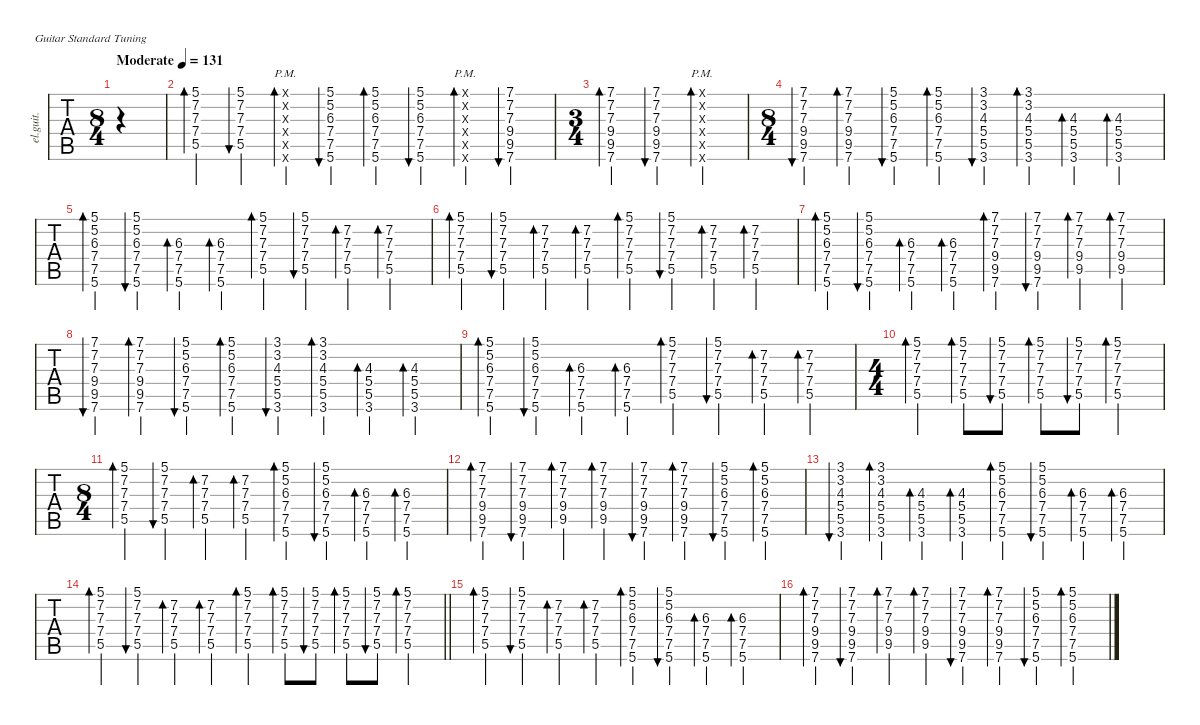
\defaultSystemsLayout 4
\hideDynamics
\bracketExtendMode nobrackets
\otherSystemsTrackNameOrientation horizontal
\track ("Clean Guitar" "el.guit.") {instrument electricguitarclean}
\staff {tabs}
\tuning (E4 B3 G3 D3 A2 E2)
\ts (8 4)
\beaming (8 4 4 4 4)
\tempo (131 "Moderate")
\clef g2
\ks c
|
(5.5 7.4 7.3 7.2{acc #} 5.1).4{bd 30} (5.5 7.4 7.3 7.2{acc #} 5.1).4{bu 30} (0.6{x} 2.5{pm x} 2.4{x} 0.3{x} 0.2{x} 0.1{x}).4{bd 30} (5.6 7.5 7.4 6.3{acc #} 5.2 5.1).4{bu 30} (5.6 7.5 7.4 6.3{acc #} 5.2 5.1).4{bd 30} (5.6 7.5 7.4 6.3{acc #} 5.2 5.1).4{bu 30} (0.6{x} 2.5{pm x} 2.4{x} 0.3{x} 0.2{x} 0.1{x}).4{bd 30} (7.6 9.5{acc #} 9.4 7.3 7.2{acc #} 7.1).4{bu 30} |
\ts (3 4)
\beaming (8 2 2 2)
(7.6 9.5{acc #} 9.4 7.3 7.2{acc #} 7.1).4{bd 30} (7.6 9.5{acc #} 9.4 7.3 7.2{acc #} 7.1).4{bu 30} (0.6{x} 2.5{pm x} 2.4{x} 0.3{x} 0.2{x} 0.1{x}).4{bd 30} |
\ts (8 4)
\beaming (8 4 4 4 4)
(7.6 9.5{acc #} 9.4 7.3 7.2{acc #} 7.1).4{bu 30} (7.6{ac} 9.5{ac acc #} 9.4{ac} 7.3{ac} 7.2{ac acc #} 7.1{ac}).4{bd 30 dy f} (5.6 7.5 7.4 6.3{acc #} 5.2 5.1).4{bu 30} (5.6{ac} 7.5{ac} 7.4{ac} 6.3{ac acc #} 5.2{ac} 5.1{ac}).4{bd 30} (3.6 5.5 5.4 4.3 3.2 3.1).4{bu 30} (3.6 5.5 5.4 4.3 3.2 3.1{ac}).4{bd 30} (3.6 5.5 5.4 4.3).4{bd 30} (3.6 5.5 5.4 4.3).4{bd 30} |
(5.6 7.5 7.4 6.3{acc #} 5.2 5.1).4{bd 30} (5.6 7.5 7.4 6.3{acc #} 5.2 5.1).4{bu 30} (5.6 7.5 7.4 6.3{acc #}).4{bd 30} (5.6 7.5 7.4 6.3{acc #}).4{bd 30} (5.5 7.4 7.3 7.2{acc #} 5.1).4{bd 30} (5.5 7.4 7.3 7.2{acc #} 5.1).4{bu 30} (5.5 7.4 7.3 7.2{acc #}).4{bd 30} (5.5 7.4 7.3 7.2{acc #}).4{bd 30} |
(5.5 7.4 7.3 7.2{acc #} 5.1).4{bd 30} (5.5 7.4 7.3 7.2{acc #} 5.1).4{bu 30} (5.5 7.4 7.3 7.2{acc #}).4{bd 30} (5.5 7.4 7.3 7.2{acc #}).4{bd 30} (5.5 7.4 7.3 7.2{acc #} 5.1).4{bd 30} (5.5 7.4 7.3 7.2{acc #} 5.1).4{bu 30} (5.5 7.4 7.3 7.2{acc #}).4{bd 30} (5.5 7.4 7.3 7.2{acc #}).4{bd 30} |
(5.6 7.5 7.4 6.3{acc #} 5.2 5.1).4{bd 30} (5.6 7.5 7.4 6.3{acc #} 5.2 5.1).4{bu 30} (5.6 7.5 7.4 6.3{acc #}).4{bd 30} (5.6 7.5 7.4 6.3{acc #}).4{bd 30} (7.6 9.5{acc #} 9.4 7.3 7.2{acc #} 7.1).4{bd 30 dy mf} (7.6 9.5{acc #} 9.4 7.3 7.2{acc #} 7.1).4{bu 30} (9.4 7.3 7.2{acc #} 7.1 9.5{acc #}).4{bd 30} (9.4 7.3 7.2{acc #} 7.1 9.5{acc #}).4{bd 30} |
(7.6 9.5{acc #} 9.4 7.3 7.2{acc #} 7.1).4{bu 30} (7.6 9.5{acc #} 9.4 7.3 7.2{acc #} 7.1).4{bd 30} (5.6 7.5 7.4 6.3{acc #} 5.2 5.1).4{bu 30 dy f} (5.6 7.5 7.4 6.3{acc #} 5.2 5.1).4{bd 30} (3.6 5.5 5.4 4.3 3.2 3.1).4{bu 30} (3.6 5.5 5.4 4.3 3.2 3.1{ac}).4{bd 30} (3.6 5.5 5.4 4.3).4{bd 30} (3.6 5.5 5.4 4.3).4{bd 30} |
(5.6 7.5 7.4 6.3{acc #} 5.2 5.1).4{bd 30} (5.6 7.5 7.4 6.3{acc #} 5.2 5.1).4{bu 30} (5.6 7.5 7.4 6.3{acc #}).4{bd 30} (5.6 7.5 7.4 6.3{acc #}).4{bd 30} (5.5 7.4 7.3 7.2{acc #} 5.1).4{bd 30} (5.5 7.4 7.3 7.2{acc #} 5.1).4{bu 30} (5.5 7.4 7.3 7.2{acc #}).4{bd 30} (5.5 7.4 7.3 7.2{acc #}).4{bd 30} |
\ts (4 4)
\beaming (8 2 2 2 2)
(5.5 7.4 7.3 7.2{acc #} 5.1).4{bd 30} (5.5 7.4 7.3 7.2{acc #} 5.1).8{bd 30} (5.5 7.4 7.3 7.2{acc #} 5.1).8{bu 30} (5.5 7.4 7.3 7.2{acc #} 5.1).8{bd 30} (5.5 7.4 7.3 7.2{acc #} 5.1).8{bu 30} (5.5 7.4 7.3 7.2{acc #} 5.1).4{bd 30} |
\ts (8 4)
\beaming (8 4 4 4 4)
(5.5 7.4 7.3 7.2{acc #} 5.1).4{bd 30} (5.5 7.4 7.3 7.2{acc #} 5.1).4{bu 30} (5.5 7.4 7.3 7.2{acc #}).4{bd 30} (5.5 7.4 7.3 7.2{acc #}).4{bd 30} (5.6 7.5 7.4 6.3{acc #} 5.2 5.1).4{bd 30} (5.6 7.5 7.4 6.3{acc #} 5.2 5.1).4{bu 30} (5.6 7.5 7.4 6.3{acc #}).4{bd 30} (5.6 7.5 7.4 6.3{acc #}).4{bd 30} |
(7.6 9.5{acc #} 9.4 7.3 7.2{acc #} 7.1).4{bd 30 dy mf} (7.6 9.5{acc #} 9.4 7.3 7.2{acc #} 7.1).4{bu 30} (9.4 7.3 7.2{acc #} 7.1 9.5{acc #}).4{bd 30} (9.4 7.3 7.2{acc #} 7.1 9.5{acc #}).4{bd 30} (7.6 9.5{acc #} 9.4 7.3 7.2{acc #} 7.1).4{bu 30} (7.6 9.5{acc #} 9.4 7.3 7.2{acc #} 7.1).4{bd 30} (5.6 7.5 7.4 6.3{acc #} 5.2 5.1).4{bu 30 dy f} (5.6 7.5 7.4 6.3{acc #} 5.2 5.1).4{bd 30} |
(3.6 5.5 5.4 4.3 3.2 3.1).4{bu 30} (3.6 5.5 5.4 4.3 3.2 3.1{ac}).4{bd 30} (3.6 5.5 5.4 4.3).4{bd 30} (3.6 5.5 5.4 4.3).4{bd 30} (5.6 7.5 7.4 6.3{acc #} 5.2 5.1).4{bd 30} (5.6 7.5 7.4 6.3{acc #} 5.2 5.1).4{bu 30} (5.6 7.5 7.4 6.3{acc #}).4{bd 30} (5.6 7.5 7.4 6.3{acc #}).4{bd 30} |
\barLineRight lightlight
(5.5 7.4 7.3 7.2{acc #} 5.1).4{bd 30} (5.5 7.4 7.3 7.2{acc #} 5.1).4{bu 30} (5.5 7.4 7.3 7.2{acc #}).4{bd 30} (5.5 7.4 7.3 7.2{acc #}).4{bd 30} (5.5 7.4 7.3 7.2{acc #} 5.1).4{bd 30} (5.5 7.4 7.3 7.2{acc #} 5.1).8{bd 30} (5.5 7.4 7.3 7.2{acc #} 5.1).8{bu 30} (5.5 7.4 7.3 7.2{acc #} 5.1).8{bd 30} (5.5 7.4 7.3 7.2{acc #} 5.1).8{bu 30} (5.5 7.4 7.3 7.2{acc #} 5.1).4{bd 30} |
(5.5 7.4 7.3 7.2{acc #} 5.1).4{bd 30} (5.5 7.4 7.3 7.2{acc #} 5.1).4{bu 30} (5.5 7.4 7.3 7.2{acc #}).4{bd 30} (5.5 7.4 7.3 7.2{acc #}).4{bd 30} (5.6 7.5 7.4 6.3{acc #} 5.2 5.1).4{bd 30} (5.6 7.5 7.4 6.3{acc #} 5.2 5.1).4{bu 30} (5.6 7.5 7.4 6.3{acc #}).4{bd 30} (5.6 7.5 7.4 6.3{acc #}).4{bd 30} |
(7.6 9.5{acc #} 9.4 7.3 7.2{acc #} 7.1).4{bd 30 dy mf} (7.6 9.5{acc #} 9.4 7.3 7.2{acc #} 7.1).4{bu 30} (9.4 7.3 7.2{acc #} 7.1 9.5{acc #}).4{bd 30} (9.4 7.3 7.2{acc #} 7.1 9.5{acc #}).4{bd 30} (7.6 9.5{acc #} 9.4 7.3 7.2{acc #} 7.1).4{bu 30} (7.6 9.5{acc #} 9.4 7.3 7.2{acc #} 7.1).4{bd 30} (5.6 7.5 7.4 6.3{acc #} 5.2 5.1).4{bu 30 dy f} (5.6 7.5 7.4 6.3{acc #} 5.2 5.1).4{bd 30}
